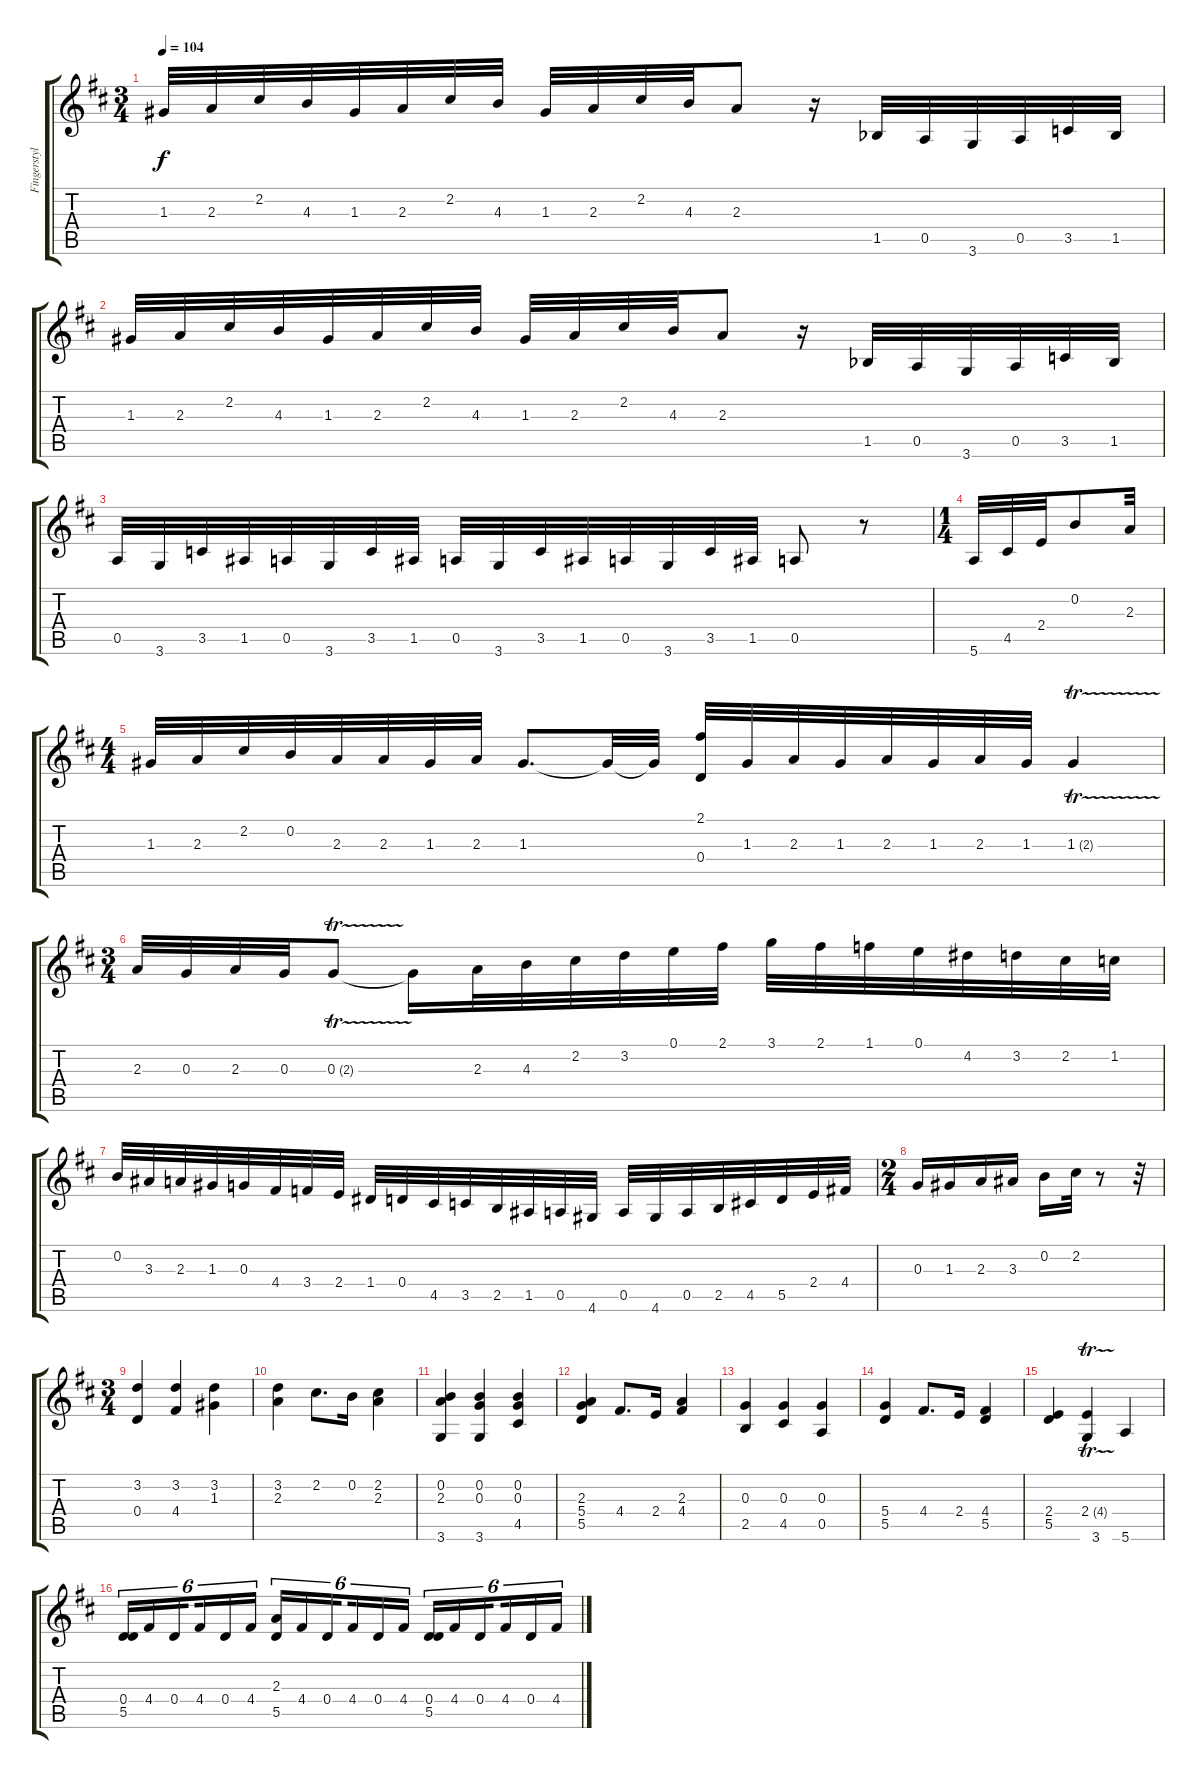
\track ("Fingerstyle guitar" "Fingerstyl") {instrument acousticguitarnylon}
\staff {score tabs}
\tuning (E4 B3 G3 D3 A2 E2) {hide}
\ts (3 4)
\tempo 104
\clef g2
\ks d
1.3.32{dy f} 2.3.32 2.2.32 4.3.32 1.3.32 2.3.32 2.2.32 4.3.32 1.3.32 2.3.32 2.2.32 4.3.32 2.3.8 r.16 1.5{acc b}.32 0.5.32 3.6.32 0.5.32 3.5.32 1.5{acc b}.32 |
1.3.32 2.3.32 2.2.32 4.3.32 1.3.32 2.3.32 2.2.32 4.3.32 1.3.32 2.3.32 2.2.32 4.3.32 2.3.8 r.16 1.5{acc b}.32 0.5.32 3.6.32 0.5.32 3.5.32 1.5{acc b}.32 |
0.5.32 3.6.32 3.5.32 1.5.32 0.5.32 3.6.32 3.5.32 1.5.32 0.5.32 3.6.32 3.5.32 1.5.32 0.5.32 3.6.32 3.5.32 1.5.32 0.5.8 r.8 |
\ts (1 4)
5.6.32 4.5.32 2.4.32 0.2.8 2.3.32 |
\ts (4 4)
1.3.32 2.3.32 2.2.32 0.2.32 2.3.32 2.3.32 1.3.32 2.3.32 1.3.8{d} 1.3{t}.32 1.3{t}.32 (2.1 0.4).32 1.3.32 2.3.32 1.3.32 2.3.32 1.3.32 2.3.32 1.3.32 1.3{tr (2 64)}.4 |
\ts (3 4)
2.3.32 0.3.32 2.3.32 0.3.32 0.3{tr (2 64)}.8 0.3{t}.16 2.3.32 4.3.32 2.2.32 3.2.32 0.1.32 2.1.32 3.1.32 2.1.32 1.1.32 0.1.32 4.2.32 3.2.32 2.2.32 1.2.32 |
0.2.32 3.3.32 2.3.32 1.3.32 0.3.32 4.4.32 3.4.32 2.4.32 1.4.32 0.4.32 4.5.32 3.5.32 2.5.32 1.5.32 0.5.32 4.6.32 0.5.32 4.6.32 0.5.32 2.5.32 4.5.32 5.5.32 2.4.32 4.4.32 |
\ts (2 4)
0.3.16 1.3.16 2.3.16 3.3.16 0.2.16 2.2.32 r.8 r.32 |
\ts (3 4)
(3.2 0.4).4 (3.2 4.4).4 (3.2 1.3).4 |
(3.2 2.3).4 2.2.8{d} 0.2.16 (2.2 2.3).4 |
(0.2 2.3 3.6).4 (0.2 0.3 3.6).4 (0.2 0.3 4.5).4 |
(2.3 5.4 5.5).4 4.4.8{d} 2.4.16 (2.3 4.4).4 |
(0.3 2.5).4 (0.3 4.5).4 (0.3 0.5).4 |
(5.4 5.5).4 4.4.8{d} 2.4.16 (4.4 5.5).4 |
(2.4 5.5).4 (2.4{tr (4 32)} 3.6).4 5.6.4 |
(0.4 5.5).16{tu (6 4)} 4.4.16{tu (6 4)} 0.4.16{tu (6 4) beam splitsecondary} 4.4.16{tu (6 4)} 0.4.16{tu (6 4)} 4.4.16{tu (6 4)} (2.3 5.5).16{tu (6 4)} 4.4.16{tu (6 4)} 0.4.16{tu (6 4) beam splitsecondary} 4.4.16{tu (6 4)} 0.4.16{tu (6 4)} 4.4.16{tu (6 4)} (0.4 5.5).16{tu (6 4)} 4.4.16{tu (6 4)} 0.4.16{tu (6 4) beam splitsecondary} 4.4.16{tu (6 4)} 0.4.16{tu (6 4)} 4.4.16{tu (6 4)}
